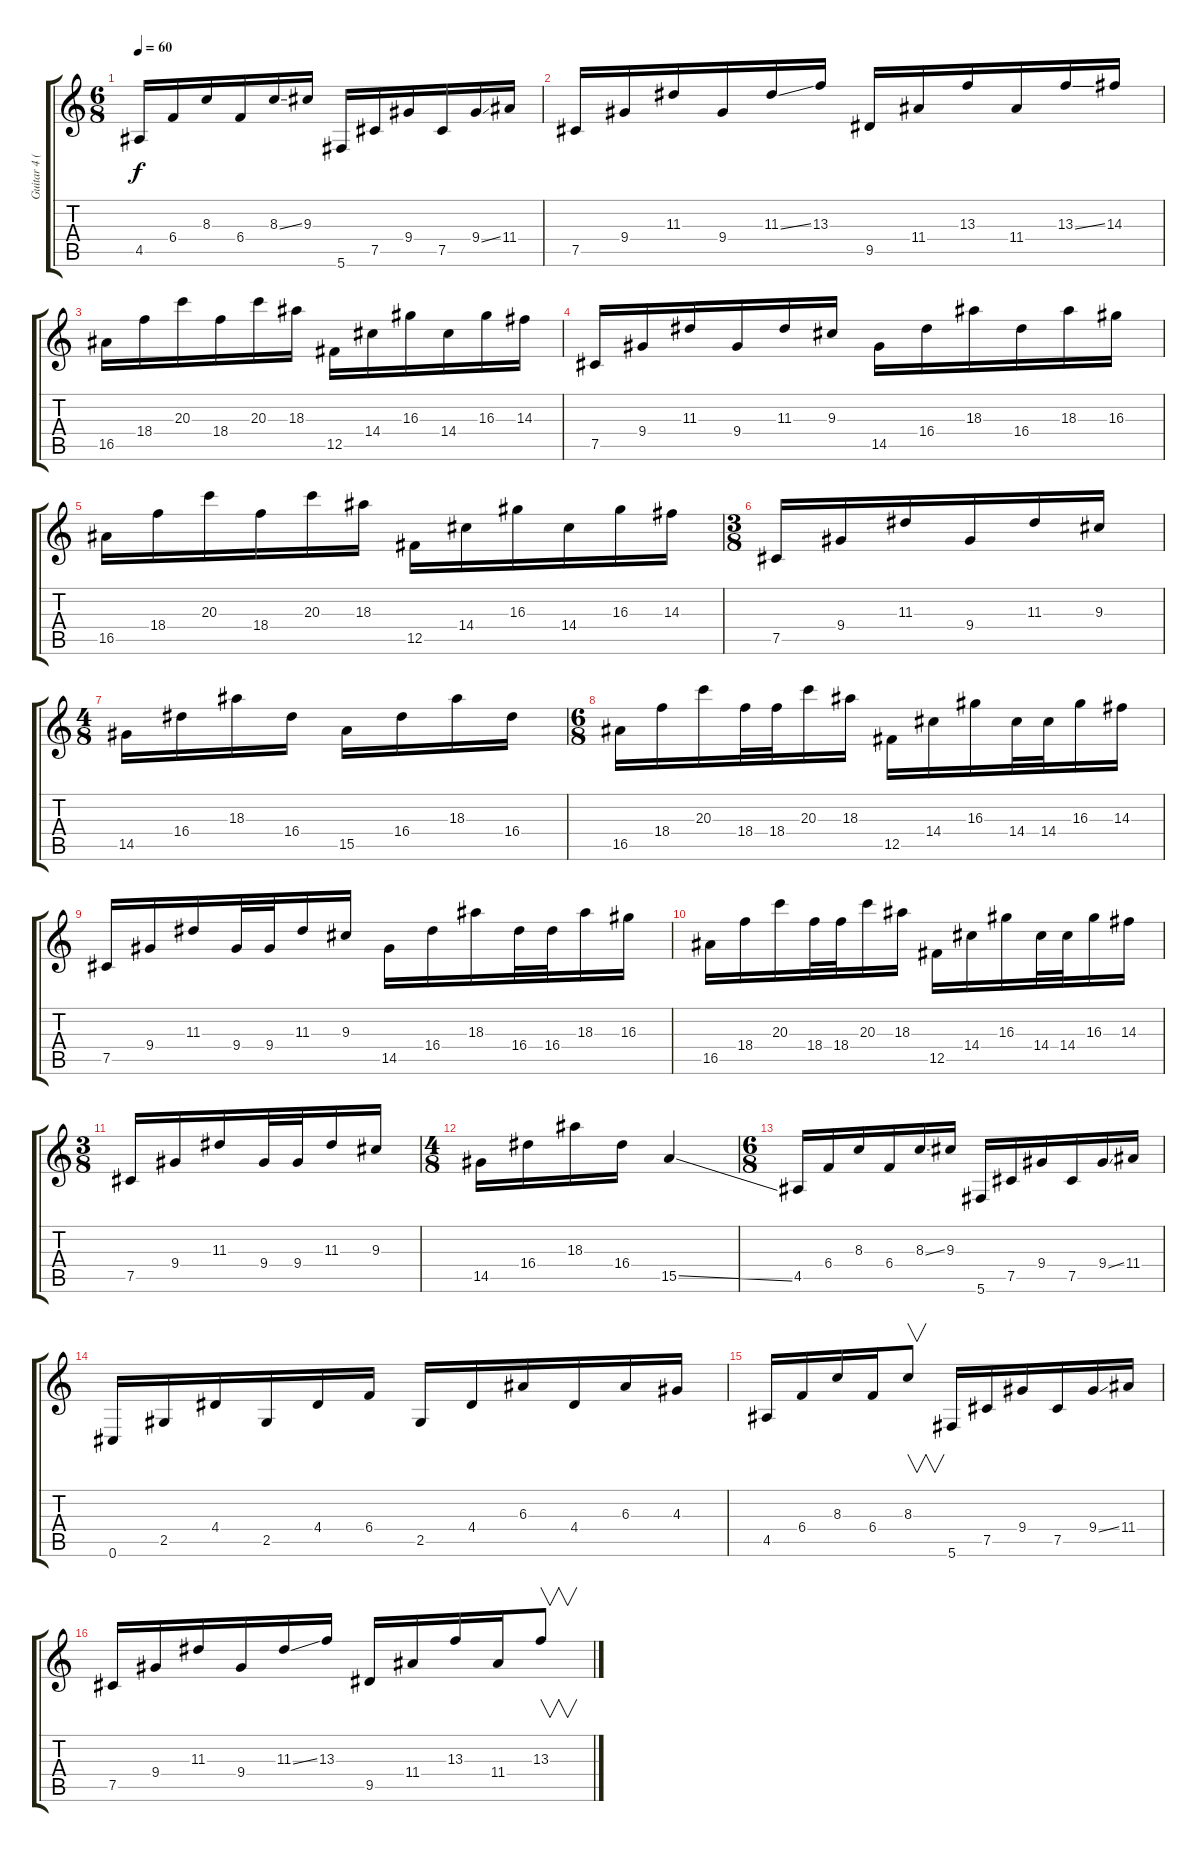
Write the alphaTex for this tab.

\track ("Guitar 4 (solo)" "Guitar 4 (") {instrument overdrivenguitar}
\staff {score tabs}
\tuning (Db4 Ab3 E3 B2 Gb2 Db2) {hide}
\ts (6 8)
\tempo 60
\clef g2
\ks c
4.5.16{dy f} 6.4.16 8.3.16 6.4.16 8.3{ss}.16 9.3.16 5.6.16 7.5.16 9.4.16 7.5.16 9.4{ss}.16 11.4.16 |
7.5.16 9.4.16 11.3.16 9.4.16 11.3{ss}.16 13.3.16 9.5.16 11.4.16 13.3.16 11.4.16 13.3{ss}.16 14.3.16 |
16.5.16 18.4.16 20.3.16 18.4.16 20.3.16 18.3.16 12.5.16 14.4.16 16.3.16 14.4.16 16.3.16 14.3.16 |
7.5.16 9.4.16 11.3.16 9.4.16 11.3.16 9.3.16 14.5.16 16.4.16 18.3.16 16.4.16 18.3.16 16.3.16 |
16.5.16 18.4.16 20.3.16 18.4.16 20.3.16 18.3.16 12.5.16 14.4.16 16.3.16 14.4.16 16.3.16 14.3.16 |
\ts (3 8)
7.5.16 9.4.16 11.3.16 9.4.16 11.3.16 9.3.16 |
\ts (4 8)
14.5.16 16.4.16 18.3.16 16.4.16 15.5.16 16.4.16 18.3.16 16.4.16 |
\ts (6 8)
16.5.16 18.4.16 20.3.16 18.4.32 18.4.32 20.3.16 18.3.16 12.5.16 14.4.16 16.3.16 14.4.32 14.4.32 16.3.16 14.3.16 |
7.5.16 9.4.16 11.3.16 9.4.32 9.4.32 11.3.16 9.3.16 14.5.16 16.4.16 18.3.16 16.4.32 16.4.32 18.3.16 16.3.16 |
16.5.16 18.4.16 20.3.16 18.4.32 18.4.32 20.3.16 18.3.16 12.5.16 14.4.16 16.3.16 14.4.32 14.4.32 16.3.16 14.3.16 |
\ts (3 8)
7.5.16 9.4.16 11.3.16 9.4.32 9.4.32 11.3.16 9.3.16 |
\ts (4 8)
14.5.16 16.4.16 18.3.16 16.4.16 15.5{ss}.4 |
\ts (6 8)
4.5.16 6.4.16 8.3.16 6.4.16 8.3{ss}.16 9.3.16 5.6.16 7.5.16 9.4.16 7.5.16 9.4{ss}.16 11.4.16 |
0.6.16 2.5.16 4.4.16 2.5.16 4.4.16 6.4.16 2.5.16 4.4.16 6.3.16 4.4.16 6.3.16 4.3.16 |
4.5.16 6.4.16 8.3.16 6.4.16 8.3.8{v} 5.6.16 7.5.16 9.4.16 7.5.16 9.4{ss}.16 11.4.16 |
7.5.16 9.4.16 11.3.16 9.4.16 11.3{ss}.16 13.3.16 9.5.16 11.4.16 13.3.16 11.4.16 13.3.8{v}
